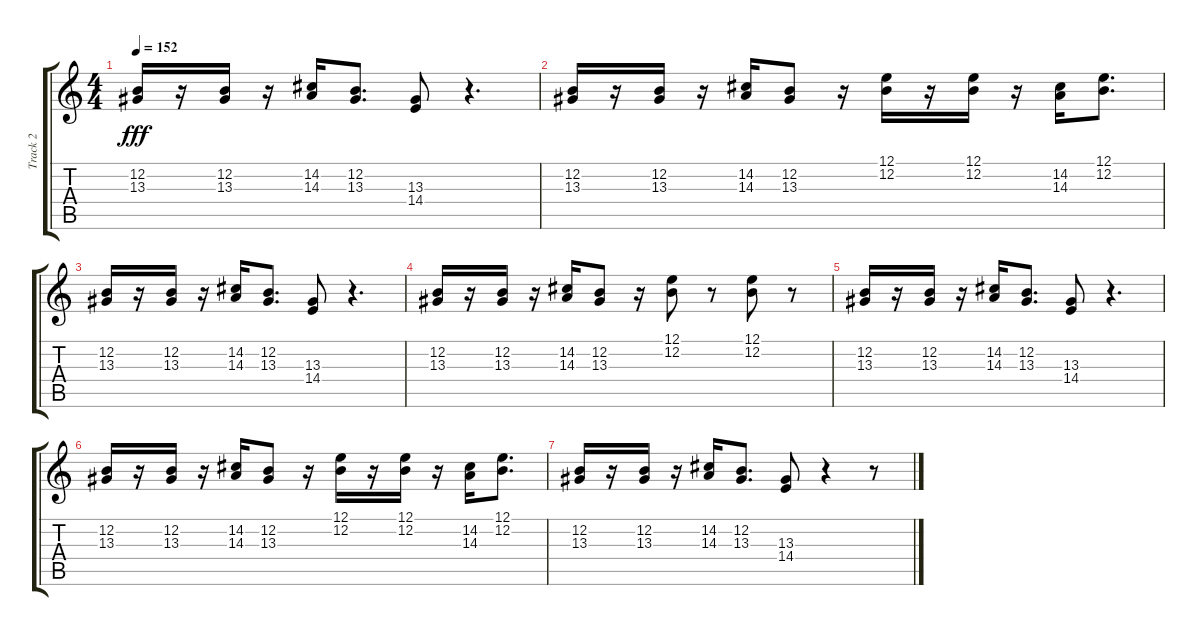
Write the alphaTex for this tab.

\track ("Track 2" "Track 2") {instrument baritonesax}
\staff {score tabs}
\tuning (E4 B3 G3 D3 A2 E2) {hide}
\ts (4 4)
\tempo 152
\clef g2
\ks c
(12.2 13.3).16{dy fff} r.16 (12.2 13.3).16 r.16 (14.2 14.3).16 (12.2 13.3).8{d} (13.3 14.4).8 r.4{d} |
(12.2 13.3).16 r.16 (12.2 13.3).16 r.16 (14.2 14.3).16 (12.2 13.3).8 r.16 (12.1 12.2).16 r.16 (12.1 12.2).16 r.16 (14.2 14.3).16 (12.1 12.2).8{d} |
(12.2 13.3).16 r.16 (12.2 13.3).16 r.16 (14.2 14.3).16 (12.2 13.3).8{d} (13.3 14.4).8 r.4{d} |
(12.2 13.3).16 r.16 (12.2 13.3).16 r.16 (14.2 14.3).16 (12.2 13.3).8 r.16 (12.1 12.2).8 r.8 (12.1 12.2).8 r.8 |
(12.2 13.3).16 r.16 (12.2 13.3).16 r.16 (14.2 14.3).16 (12.2 13.3).8{d} (13.3 14.4).8 r.4{d} |
(12.2 13.3).16 r.16 (12.2 13.3).16 r.16 (14.2 14.3).16 (12.2 13.3).8 r.16 (12.1 12.2).16 r.16 (12.1 12.2).16 r.16 (14.2 14.3).16 (12.1 12.2).8{d} |
(12.2 13.3).16 r.16 (12.2 13.3).16 r.16 (14.2 14.3).16 (12.2 13.3).8{d} (13.3 14.4).8 r.4 r.8
